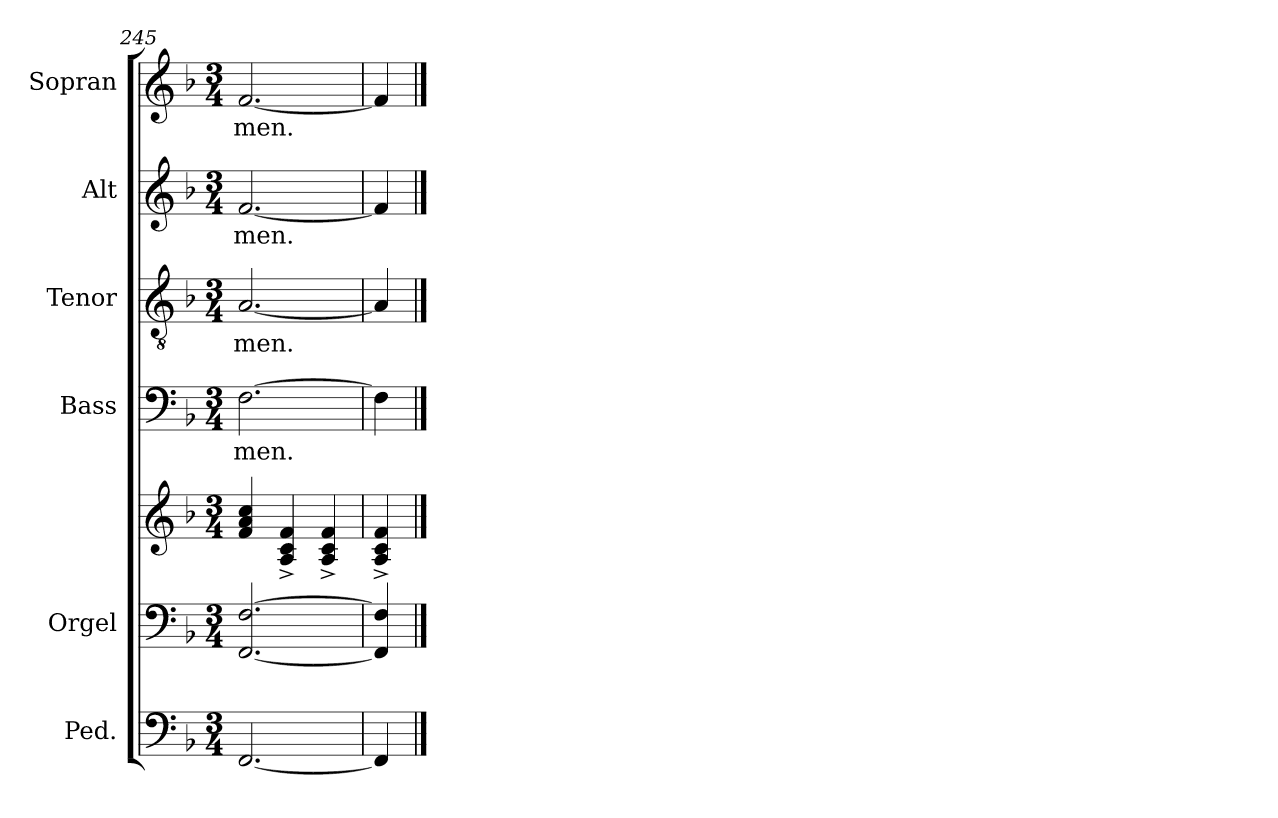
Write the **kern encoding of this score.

**kern	**kern	**kern	**kern	**text	**kern	**text	**kern	**text	**kern	**text
*part6	*part5	*part5	*part4	*part4	*part3	*part3	*part2	*part2	*part1	*part1
*staff7	*staff6	*staff5	*staff4	*staff4	*staff3	*staff3	*staff2	*staff2	*staff1	*staff1
*I"Ped.	*I"Orgel	*	*I"Bass	*	*I"Tenor	*	*I"Alt	*	*I"Sopran	*
*	*I'Org.	*	*I'B.	*	*I'T.	*	*I'A.	*	*I'S.	*
*clefF4	*clefF4	*clefG2	*clefF4	*	*clefGv2	*	*clefG2	*	*clefG2	*
*ITrd7c12	*	*	*	*	*	*	*	*	*	*
*k[b-]	*k[b-]	*k[b-]	*k[b-]	*	*k[b-]	*	*k[b-]	*	*k[b-]	*
*F:	*F:	*F:	*F:	*	*F:	*	*F:	*	*F:	*
*M3/4	*M3/4	*M3/4	*M3/4	*	*M3/4	*	*M3/4	*	*M3/4	*
=245	=245	=245	=245	=245	=245	=245	=245	=245	=245	=245
!	!	!	!	!LO:LY:b	!	!LO:LY:b	!	!LO:LY:b	!	!LO:LY:b
[2.FFF/	[2.FF/ [2.F/	4f/ 4a/ 4cc/	[2.F\	-men.	[2.A/	-men.	[2.f/	-men.	[2.f/	-men.
.	.	4A/^< 4c/^< 4f/^<	.	.	.	.	.	.	.	.
.	.	4A/^< 4c/^< 4f/^<	.	.	.	.	.	.	.	.
=246	=246	=246	=246	=246	=246	=246	=246	=246	=246	=246
4FFF/]	4FF/] 4F/]	4A/^< 4c/^< 4f/^<	4F\]	.	4A/]	.	4f/]	.	4f/]	.
==	==	==	==	==	==	==	==	==	==	==
*-	*-	*-	*-	*-	*-	*-	*-	*-	*-	*-
